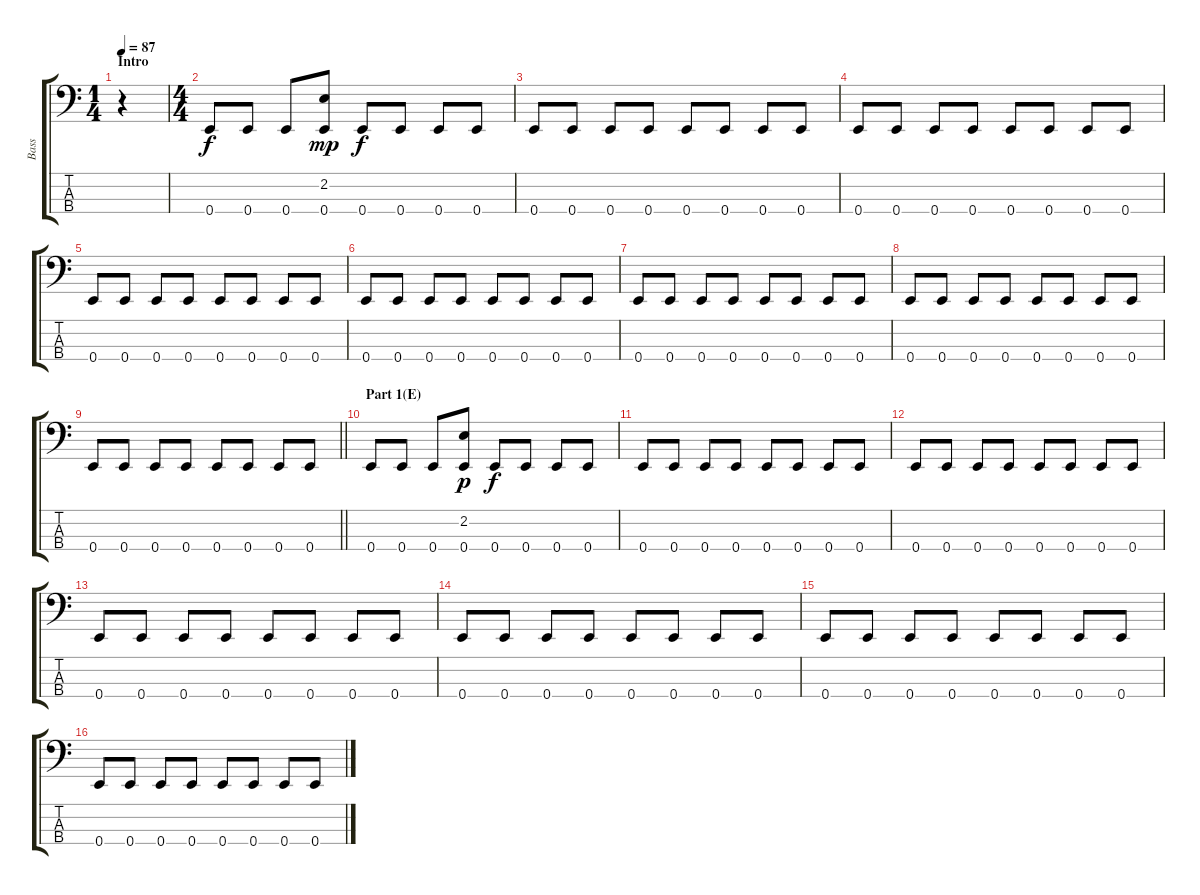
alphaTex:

\track ("Bass" "Bass") {instrument electricbassfinger}
\staff {score tabs}
\tuning (G2 D2 A1 E1) {hide}
\ts (1 4)
\section ("" "Intro")
\tempo 87
\clef f4
\ks c
r.4{dy f instrument electricbassfinger} |
\ts (4 4)
0.4.8 0.4.8 0.4.8 (2.2 0.4).8{dy mp} 0.4.8{dy f} 0.4.8 0.4.8 0.4.8 |
0.4.8 0.4.8 0.4.8 0.4.8 0.4.8 0.4.8 0.4.8 0.4.8 |
0.4.8 0.4.8 0.4.8 0.4.8 0.4.8 0.4.8 0.4.8 0.4.8 |
0.4.8 0.4.8 0.4.8 0.4.8 0.4.8 0.4.8 0.4.8 0.4.8 |
0.4.8 0.4.8 0.4.8 0.4.8 0.4.8 0.4.8 0.4.8 0.4.8 |
0.4.8 0.4.8 0.4.8 0.4.8 0.4.8 0.4.8 0.4.8 0.4.8 |
0.4.8 0.4.8 0.4.8 0.4.8 0.4.8 0.4.8 0.4.8 0.4.8 |
\barLineRight lightlight
0.4.8 0.4.8 0.4.8 0.4.8 0.4.8 0.4.8 0.4.8 0.4.8 |
\section ("" "Part 1(E)")
0.4.8 0.4.8 0.4.8 (2.2 0.4).8{dy p} 0.4.8{dy f} 0.4.8 0.4.8 0.4.8 |
0.4.8 0.4.8 0.4.8 0.4.8 0.4.8 0.4.8 0.4.8 0.4.8 |
0.4.8 0.4.8 0.4.8 0.4.8 0.4.8 0.4.8 0.4.8 0.4.8 |
0.4.8 0.4.8 0.4.8 0.4.8 0.4.8 0.4.8 0.4.8 0.4.8 |
0.4.8 0.4.8 0.4.8 0.4.8 0.4.8 0.4.8 0.4.8 0.4.8 |
0.4.8 0.4.8 0.4.8 0.4.8 0.4.8 0.4.8 0.4.8 0.4.8 |
0.4.8 0.4.8 0.4.8 0.4.8 0.4.8 0.4.8 0.4.8 0.4.8
